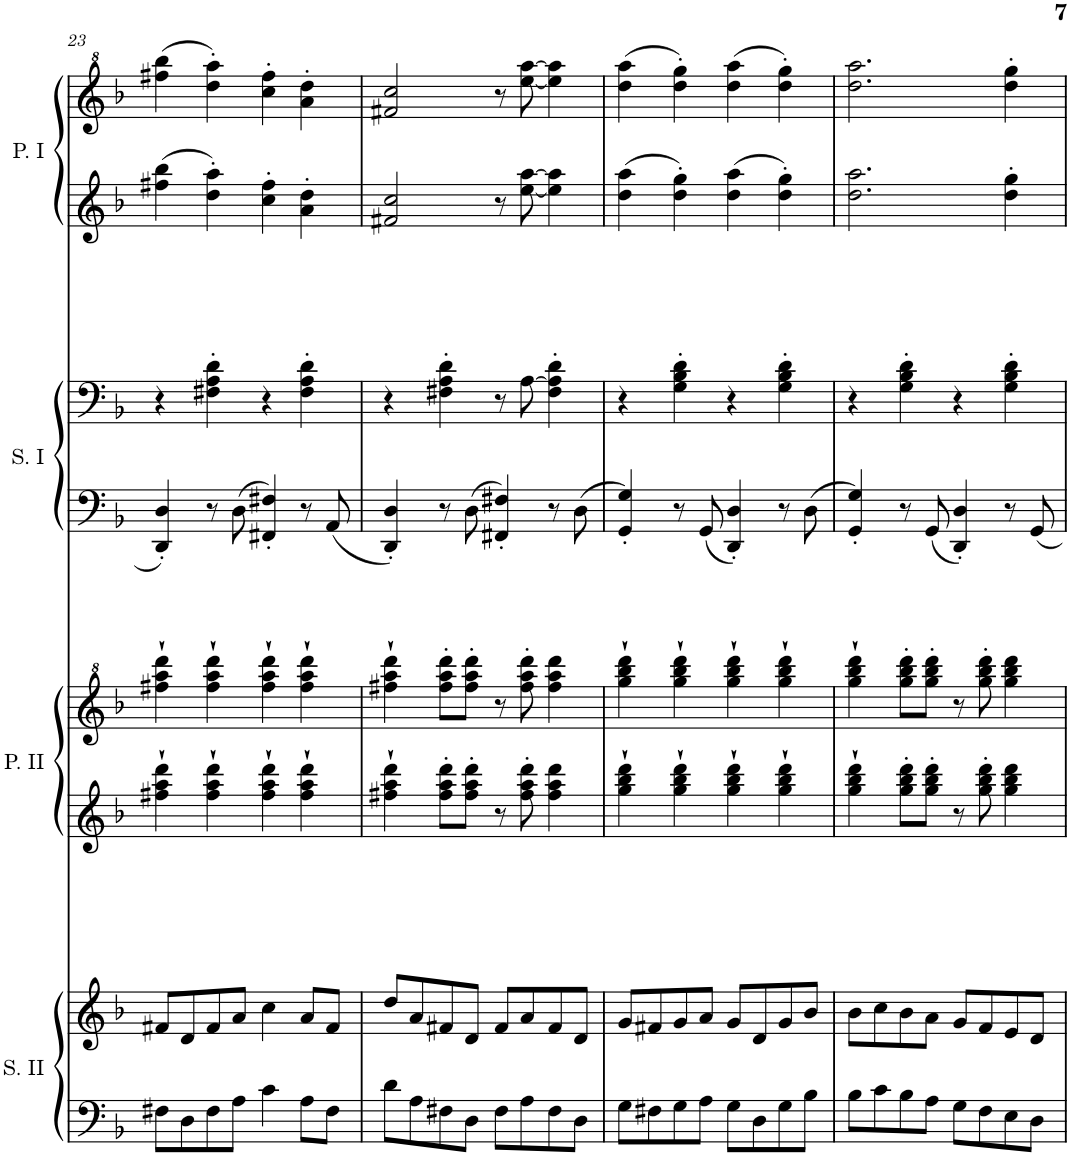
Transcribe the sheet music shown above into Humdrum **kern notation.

**kern	**kern	**kern	**kern	**kern	**kern	**kern	**kern
*part4	*part4	*part3	*part3	*part2	*part2	*part1	*part1
*staff8	*staff7	*staff6	*staff5	*staff4	*staff3	*staff2	*staff1
*I"Secondo II	*	*I"Primo II	*	*I"Secondo I	*	*I"Primo I	*
*I'S. II	*	*I'P. II	*	*I'S. I	*	*I'P. I	*
!!LO:PB:g=z
*clefF4	*clefG2	*clefG2	*clefG^2	*clefF4	*clefF4	*clefG2	*clefG^2
*k[b-]	*k[b-]	*k[b-]	*k[b-]	*k[b-]	*k[b-]	*k[b-]	*k[b-]
*M2/2	*M2/2	*M2/2	*M2/2	*M2/2	*M2/2	*M2/2	*M2/2
*met(c|)	*met(c|)	*met(c|)	*met(c|)	*met(c|)	*met(c|)	*met(c|)	*met(c|)
=23	=23	=23	=23	=23	=23	=23	=23
8F#X\L	8f#X/L	4ff#X\` 4aa\` 4ddd\`	4fff#X\` 4aaa\` 4dddd\`	4DD/' 4D/'	4r	4ff#X\ 4bb-\	(4fff#X\ 4bbb-\
8D\	8d/	.	.	.	.	.	.
8F#\	8f#/	4ff#\` 4aa\` 4ddd\`	4fff#\` 4aaa\` 4dddd\`	8r	4F#X\' 4A\' 4d\'	4dd\' 4aa\'	4ddd\' 4aaa\')
8A\J	8a/J	.	.	8D\	.	.	.
4c\	4cc\	4ff#\` 4aa\` 4ddd\`	4fff#\` 4aaa\` 4dddd\`	4FF#X/' 4F#X/'	4r	4cc\' 4ff#\'	4ccc\' 4fff#\'
8A\L	8a/L	4ff#\` 4aa\` 4ddd\`	4fff#\` 4aaa\` 4dddd\`	8r	4F#\' 4A\' 4d\'	4a\' 4dd\'	4aa\' 4ddd\'
8F#\J	8f#/J	.	.	8AA/	.	.	.
=24	=24	=24	=24	=24	=24	=24	=24
8d\L	8dd/L	4ff#X\` 4aa\` 4ddd\`	4fff#X\` 4aaa\` 4dddd\`	4DD/' 4D/'	4r	2f#X/ 2cc/	2ff#X/ 2ccc/
8A\	8a/	.	.	.	.	.	.
8F#X\	8f#X/	8ff#\'> 8aa\'> 8ddd\'>L	8fff#\'> 8aaa\'> 8dddd\'>L	8r	4F#X\' 4A\' 4d\'	.	.
8D\J	8d/J	8ff#\'> 8aa\'> 8ddd\'>J	8fff#\'> 8aaa\'> 8dddd\'>J	8D\	.	.	.
8F#\L	8f#/L	8r	8r	4FF#X/' 4F#X/'	8r	8r	8r
8A\	8a/	8ff#\'> 8aa\'> 8ddd\'>	8fff#\'> 8aaa\'> 8dddd\'>	.	[8A\	[8ee\ [8aa\	[8eee\ [8aaa\
8F#\	8f#/	4ff#\ 4aa\ 4ddd\	4fff#\ 4aaa\ 4dddd\	8r	4F#\' 4A\]' 4d\'	4ee\] 4aa\]	4eee\] 4aaa\]
8D\J	8d/J	.	.	8D\	.	.	.
=25	=25	=25	=25	=25	=25	=25	=25
8G\L	8g/L	4gg\` 4bb-\` 4ddd\`	4ggg\` 4bbb-\` 4dddd\`	4GG/' 4G/'	4r	4dd\ 4aa\	(4ddd\ 4aaa\
8F#X\	8f#X/	.	.	.	.	.	.
8G\	8g/	4gg\` 4bb-\` 4ddd\`	4ggg\` 4bbb-\` 4dddd\`	8r	4G\' 4B-\' 4d\'	4dd\' 4gg\'	4ddd\' 4ggg\')
8A\J	8a/J	.	.	8GG/	.	.	.
8G\L	8g/L	4gg\` 4bb-\` 4ddd\`	4ggg\` 4bbb-\` 4dddd\`	4DD/' 4D/'	4r	4dd\ 4aa\	(4ddd\ 4aaa\
8D\	8d/	.	.	.	.	.	.
8G\	8g/	4gg\` 4bb-\` 4ddd\`	4ggg\` 4bbb-\` 4dddd\`	8r	4G\' 4B-\' 4d\'	4dd\' 4gg\'	4ddd\' 4ggg\')
8B-\J	8b-/J	.	.	8D\	.	.	.
=26	=26	=26	=26	=26	=26	=26	=26
8B-\L	8b-\L	4gg\` 4bb-\` 4ddd\`	4ggg\` 4bbb-\` 4dddd\`	4GG/' 4G/'	4r	2.dd\ 2.aa\	2.ddd\ 2.aaa\
8c\	8cc\	.	.	.	.	.	.
8B-\	8b-\	8gg\'> 8bb-\'> 8ddd\'>L	8ggg\'> 8bbb-\'> 8dddd\'>L	8r	4G\' 4B-\' 4d\'	.	.
8A\J	8a\J	8gg\'> 8bb-\'> 8ddd\'>J	8ggg\'> 8bbb-\'> 8dddd\'>J	8GG/	.	.	.
8G\L	8g/L	8r	8r	4DD/' 4D/'	4r	.	.
8F\	8f/	8gg\'> 8bb-\'> 8ddd\'>	8ggg\'> 8bbb-\'> 8dddd\'>	.	.	.	.
8E\	8e/	4gg\ 4bb-\ 4ddd\	4ggg\ 4bbb-\ 4dddd\	8r	4G\' 4B-\' 4d\'	4dd\' 4gg\'	4ddd\' 4ggg\'
8D\J	8d/J	.	.	8GG/	.	.	.
=	=	=	=	=	=	=	=
*-	*-	*-	*-	*-	*-	*-	*-
